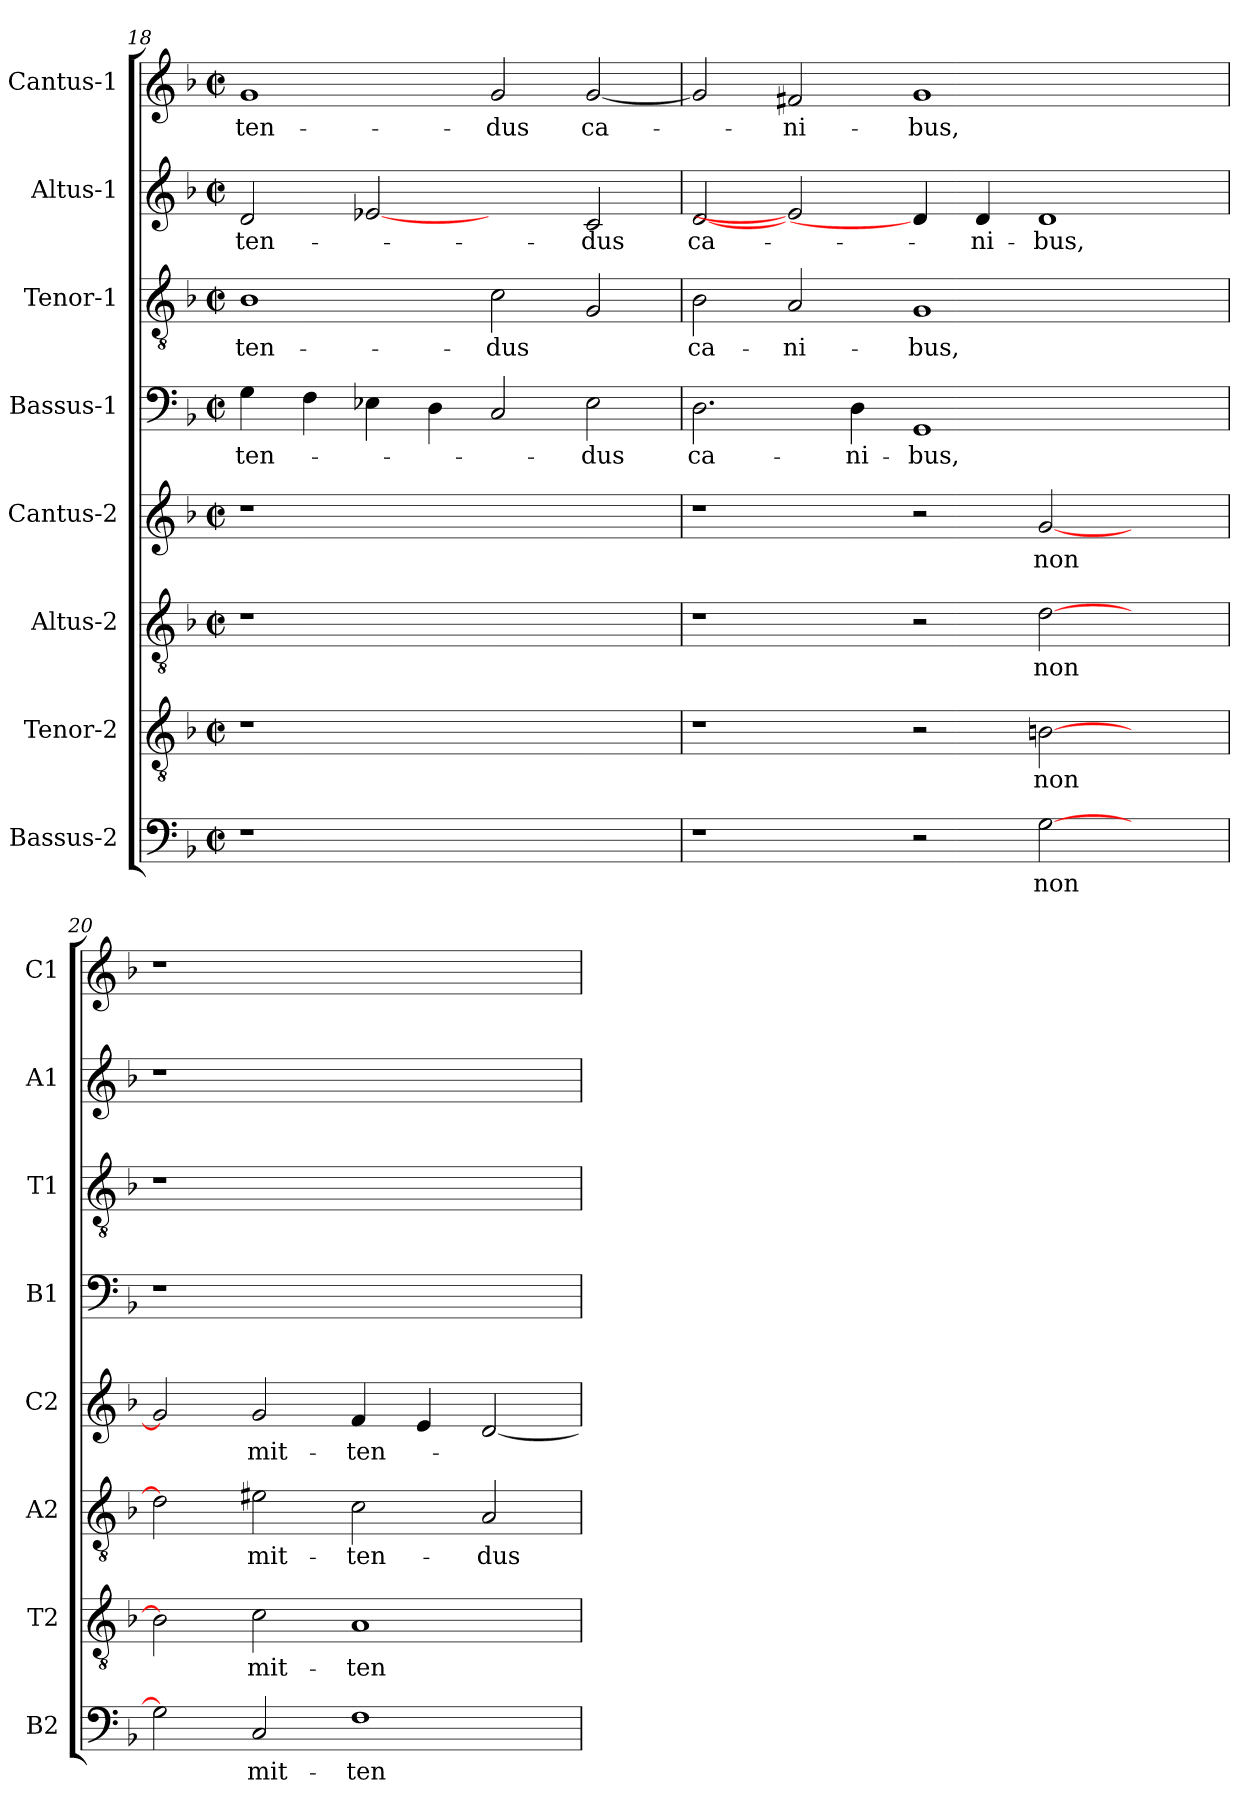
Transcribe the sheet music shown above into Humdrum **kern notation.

**kern	**text	**kern	**text	**kern	**text	**kern	**text	**kern	**text	**kern	**text	**kern	**text	**kern	**text
*part8	*part8	*part7	*part7	*part6	*part6	*part5	*part5	*part4	*part4	*part3	*part3	*part2	*part2	*part1	*part1
*staff8	*staff8	*staff7	*staff7	*staff6	*staff6	*staff5	*staff5	*staff4	*staff4	*staff3	*staff3	*staff2	*staff2	*staff1	*staff1
*I"Bassus-2	*	*I"Tenor-2	*	*I"Altus-2	*	*I"Cantus-2	*	*I"Bassus-1	*	*I"Tenor-1	*	*I"Altus-1	*	*I"Cantus-1	*
*I'B2	*	*I'T2	*	*I'A2	*	*I'C2	*	*I'B1	*	*I'T1	*	*I'A1	*	*I'C1	*
!!LO:PB:g=z
*clefF4	*	*clefGv2	*	*clefGv2	*	*clefG2	*	*clefF4	*	*clefGv2	*	*clefG2	*	*clefG2	*
*k[b-]	*	*k[b-]	*	*k[b-]	*	*k[b-]	*	*k[b-]	*	*k[b-]	*	*k[b-]	*	*k[b-]	*
*F:	*	*F:	*	*F:	*	*F:	*	*F:	*	*F:	*	*F:	*	*F:	*
*M2/2	*	*M2/2	*	*M2/2	*	*M2/2	*	*M2/2	*	*M2/2	*	*M2/2	*	*M2/2	*
*met(c|)	*	*met(c|)	*	*met(c|)	*	*met(c|)	*	*met(c|)	*	*met(c|)	*	*met(c|)	*	*met(c|)	*
=18	=18	=18	=18	=18	=18	=18	=18	=18	=18	=18	=18	=18	=18	=18	=18
!	!	!	!	!	!	!	!	!	!LO:LY:b	!	!LO:LY:b	!	!LO:LY:b	!	!LO:LY:b
1r	.	1r	.	1r	.	1r	.	4G\	-ten-	1B-	-ten-	2d/	-ten-	1g	-ten-
.	.	.	.	.	.	.	.	4F\	.	.	.	.	.	.	.
.	.	.	.	.	.	.	.	4E-X\	.	.	.	[2e-X	.	.	.
.	.	.	.	.	.	.	.	4D\	.	.	.	.	.	.	.
!	!	!	!	!	!	!	!	!	!	!	!LO:LY:b	!	!	!	!LO:LY:b
1ryy	.	1ryy	.	1ryy	.	1ryy	.	2C/	.	2c\	-dus	2ryy	.	2g/	-dus
!	!	!	!	!	!	!	!	!	!LO:LY:b	!	!	!	!LO:LY:b	!	!LO:LY:b
.	.	.	.	.	.	.	.	2E-\	-dus	2G/	.	2c/	-dus	[2g/	ca-
=19	=19	=19	=19	=19	=19	=19	=19	=19	=19	=19	=19	=19	=19	=19	=19
!	!	!	!	!	!	!	!	!	!LO:LY:b	!	!LO:LY:b	!	!LO:LY:b	!	!
1r	.	1r	.	1r	.	1r	.	2.D\	ca-	2B-\	ca-	[2d/	ca-	2g/]	.
!	!	!	!	!	!	!	!	!	!	!	!LO:LY:b	!	!	!	!LO:LY:b
.	.	.	.	.	.	.	.	.	.	2A/	-ni-	2e-]	.	2f#X/	-ni-
!	!	!	!	!	!	!	!	!	!LO:LY:b	!	!	!	!	!	!
.	.	.	.	.	.	.	.	4D\	-ni-	.	.	.	.	.	.
!	!	!	!	!	!	!	!	!	!LO:LY:b	!	!LO:LY:b	!	!	!	!LO:LY:b
2r	.	2r	.	2r	.	2r	.	1GG	-bus,	1G	-bus,	4d/]	.	1g	-bus,
!	!	!	!	!	!	!	!	!	!	!	!	!	!LO:LY:b	!	!
.	.	.	.	.	.	.	.	.	.	.	.	4d/	-ni-	.	.
!	!LO:LY:b	!	!LO:LY:b	!	!LO:LY:b	!	!LO:LY:b	!	!	!	!	!	!LO:LY:b	!	!
[2G\	non	[2Bn\	non	[2d\	non	[2g/	non	.	.	.	.	1d	-bus,	.	.
2ryy	.	2ryy	.	2ryy	.	2ryy	.	2ryy	.	2ryy	.	.	.	2ryy	.
=20	=20	=20	=20	=20	=20	=20	=20	=20	=20	=20	=20	=20	=20	=20	=20
2G\]	.	2B\]	.	2d\]	.	2g/]	.	1r	.	1r	.	1r	.	1r	.
!	!LO:LY:b	!	!LO:LY:b	!	!LO:LY:b	!	!LO:LY:b	!	!	!	!	!	!	!	!
2C/	mit-	2c\	mit-	2e#X\	mit-	2g/	mit-	.	.	.	.	.	.	.	.
!	!LO:LY:b	!	!LO:LY:b	!	!LO:LY:b	!	!LO:LY:b	!	!	!	!	!	!	!	!
1F	-ten-	1A	-ten-	2c\	-ten-	4f/	-ten-	1ryy	.	1ryy	.	1ryy	.	1ryy	.
.	.	.	.	.	.	4e/	.	.	.	.	.	.	.	.	.
!	!	!	!	!	!LO:LY:b	!	!	!	!	!	!	!	!	!	!
.	.	.	.	2A/	-dus	[2d/	.	.	.	.	.	.	.	.	.
=	=	=	=	=	=	=	=	=	=	=	=	=	=	=	=
*-	*-	*-	*-	*-	*-	*-	*-	*-	*-	*-	*-	*-	*-	*-	*-
